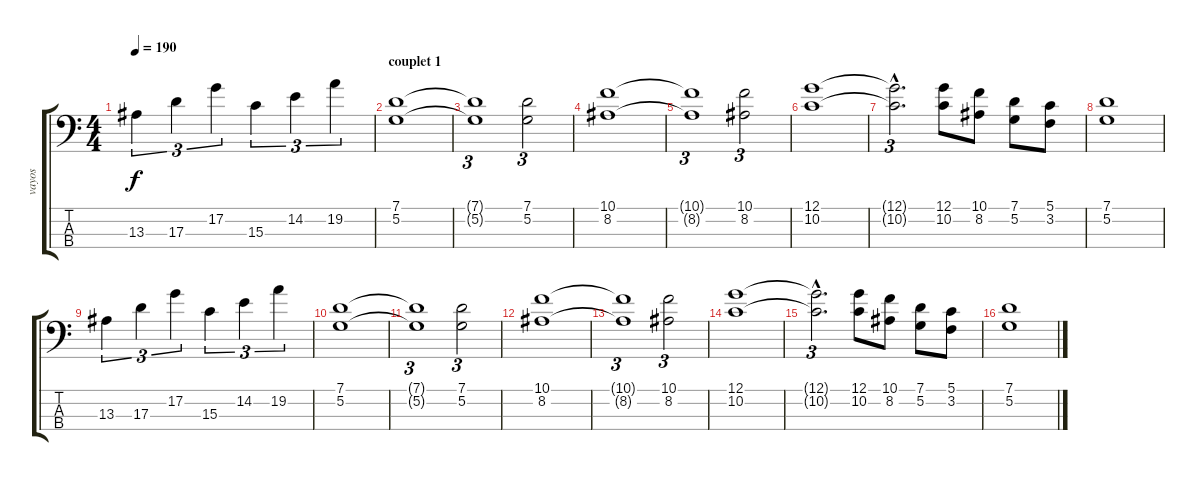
\track ("vayos" "vayos") {instrument electricbassfinger}
\staff {score tabs}
\tuning (G2 D2 A1 E1) {hide}
\ts (4 4)
\tempo 190
\clef f4
\ks c
13.3.4{tu (3 2) dy f} 17.3.4{tu (3 2)} 17.2.4{tu (3 2)} 15.3.4{tu (3 2)} 14.2.4{tu (3 2)} 19.2.4{tu (3 2)} |
\section ("" "couplet 1")
(7.1 5.2).1 |
(7.1{t} 5.2{t}).1{tu (3 2)} (7.1 5.2).2{tu (3 2)} |
(10.1 8.2).1 |
(10.1{t} 8.2{t}).1{tu (3 2)} (10.1 8.2).2{tu (3 2)} |
(12.1 10.2).1 |
(12.1{hac t} 10.2{hac t}).2{d tu (3 2)} (12.1 10.2).8 (10.1 8.2).8 (7.1 5.2).8 (5.1 3.2).8 |
(7.1 5.2).1 |
13.3.4{tu (3 2)} 17.3.4{tu (3 2)} 17.2.4{tu (3 2)} 15.3.4{tu (3 2)} 14.2.4{tu (3 2)} 19.2.4{tu (3 2)} |
(7.1 5.2).1 |
(7.1{t} 5.2{t}).1{tu (3 2)} (7.1 5.2).2{tu (3 2)} |
(10.1 8.2).1 |
(10.1{t} 8.2{t}).1{tu (3 2)} (10.1 8.2).2{tu (3 2)} |
(12.1 10.2).1 |
(12.1{hac t} 10.2{hac t}).2{d tu (3 2)} (12.1 10.2).8 (10.1 8.2).8 (7.1 5.2).8 (5.1 3.2).8 |
(7.1 5.2).1
